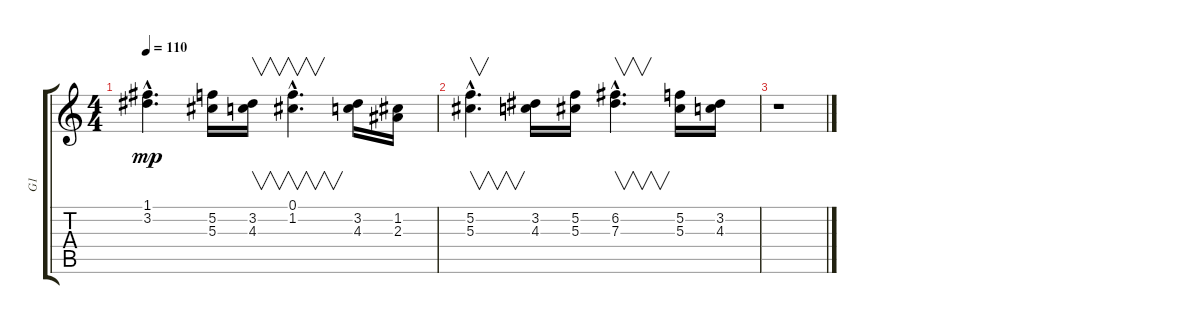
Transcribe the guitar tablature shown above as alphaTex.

\track ("G1" "G1") {instrument overdrivenguitar}
\staff {score tabs}
\tuning (F4 C4 Ab3 Eb3 Bb2 F2) {hide}
\ts (4 4)
\tempo 110
\clef g2
\ks c
(1.1{hac} 3.2{hac}).4{d dy mp volume 0} (5.2 5.3).16 (3.2 4.3).16{v} (0.1{hac} 1.2{hac}).4{v d} (3.2 4.3).16 (1.2 2.3).16 |
(5.2{hac} 5.3{hac}).4{v d} (3.2 4.3).16 (5.2 5.3).16 (6.2{hac} 7.3{hac}).4{v d} (5.2 5.3).16 (3.2 4.3).16 |
r.1
